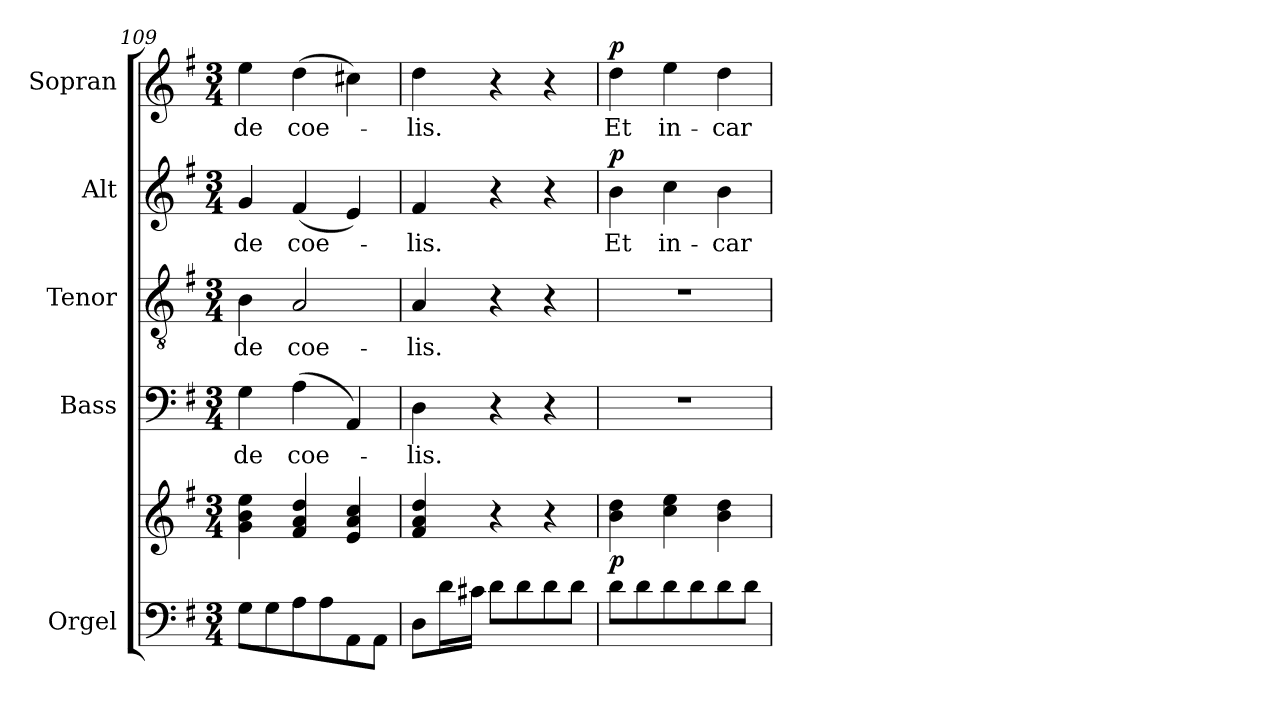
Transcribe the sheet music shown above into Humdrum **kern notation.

**kern	**kern	**dynam	**kern	**text	**kern	**text	**kern	**text	**dynam	**kern	**text	**dynam
*part5	*part5	*part5	*part4	*part4	*part3	*part3	*part2	*part2	*part2	*part1	*part1	*part1
*staff6	*staff5	*staff5/6	*staff4	*staff4	*staff3	*staff3	*staff2	*staff2	*staff2	*staff1	*staff1	*staff1
*I"Orgel	*	*	*I"Bass	*	*I"Tenor	*	*I"Alt	*	*	*I"Sopran	*	*
*I'Org.	*	*	*I'B	*	*I'T	*	*I'A	*	*	*I'S	*	*
*clefF4	*clefG2	*	*clefF4	*	*clefGv2	*	*clefG2	*	*	*clefG2	*	*
*k[f#]	*k[f#]	*	*k[f#]	*	*k[f#]	*	*k[f#]	*	*	*k[f#]	*	*
*G:	*G:	*	*G:	*	*G:	*	*G:	*	*	*G:	*	*
*M3/4	*M3/4	*	*M3/4	*	*M3/4	*	*M3/4	*	*	*M3/4	*	*
=109	=109	=109	=109	=109	=109	=109	=109	=109	=109	=109	=109	=109
!	!	!	!	!LO:LY:b	!	!LO:LY:b	!	!LO:LY:b	!	!	!LO:LY:b	!
8G\L	4g\ 4b\ 4ee\	.	4G\	de	4B\	de	4g/	de	.	4ee\	de	.
8G\	.	.	.	.	.	.	.	.	.	.	.	.
!	!	!	!	!LO:LY:b	!	!LO:LY:b	!	!LO:LY:b	!	!	!LO:LY:b	!
8A\	4f#/ 4a/ 4dd/	.	(>4A\	coe-	2A/	coe-	(<4f#/	coe-	.	(>4dd\	coe-	.
8A\	.	.	.	.	.	.	.	.	.	.	.	.
8AA\	4e/ 4a/ 4cc/	.	4AA/)	.	.	.	4e/)	.	.	4cc#X\)	.	.
8AA\J	.	.	.	.	.	.	.	.	.	.	.	.
=110	=110	=110	=110	=110	=110	=110	=110	=110	=110	=110	=110	=110
!	!	!	!	!LO:LY:b	!	!LO:LY:b	!	!LO:LY:b	!	!	!LO:LY:b	!
8D\L	4f#/ 4a/ 4dd/	.	4D\	-lis.	4A/	-lis.	4f#/	-lis.	.	4dd\	-lis.	.
16d\L	.	.	.	.	.	.	.	.	.	.	.	.
16c#X\JJ	.	.	.	.	.	.	.	.	.	.	.	.
8d\L	4r	.	4r	.	4r	.	4r	.	.	4r	.	.
8d\	.	.	.	.	.	.	.	.	.	.	.	.
8d\	4r	.	4r	.	4r	.	4r	.	.	4r	.	.
8d\J	.	.	.	.	.	.	.	.	.	.	.	.
!!LO:PB:g=z
=111	=111	=111	=111	=111	=111	=111	=111	=111	=111	=111	=111	=111
!	!	!LO:DY:b	!	!	!	!	!	!LO:LY:b	!LO:DY:a	!	!LO:LY:b	!LO:DY:a
8d\L	4b\ 4dd\	p	2.r	.	2.r	.	4b\	Et	p	4dd\	Et	p
8d\	.	.	.	.	.	.	.	.	.	.	.	.
!	!	!	!	!	!	!	!	!LO:LY:b	!	!	!LO:LY:b	!
8d\	4cc\ 4ee\	.	.	.	.	.	4cc\	in-	.	4ee\	in-	.
8d\	.	.	.	.	.	.	.	.	.	.	.	.
!	!	!	!	!	!	!	!	!LO:LY:b	!	!	!LO:LY:b	!
8d\	4b\ 4dd\	.	.	.	.	.	4b\	-car-	.	4dd\	-car-	.
8d\J	.	.	.	.	.	.	.	.	.	.	.	.
=	=	=	=	=	=	=	=	=	=	=	=	=
*-	*-	*-	*-	*-	*-	*-	*-	*-	*-	*-	*-	*-
